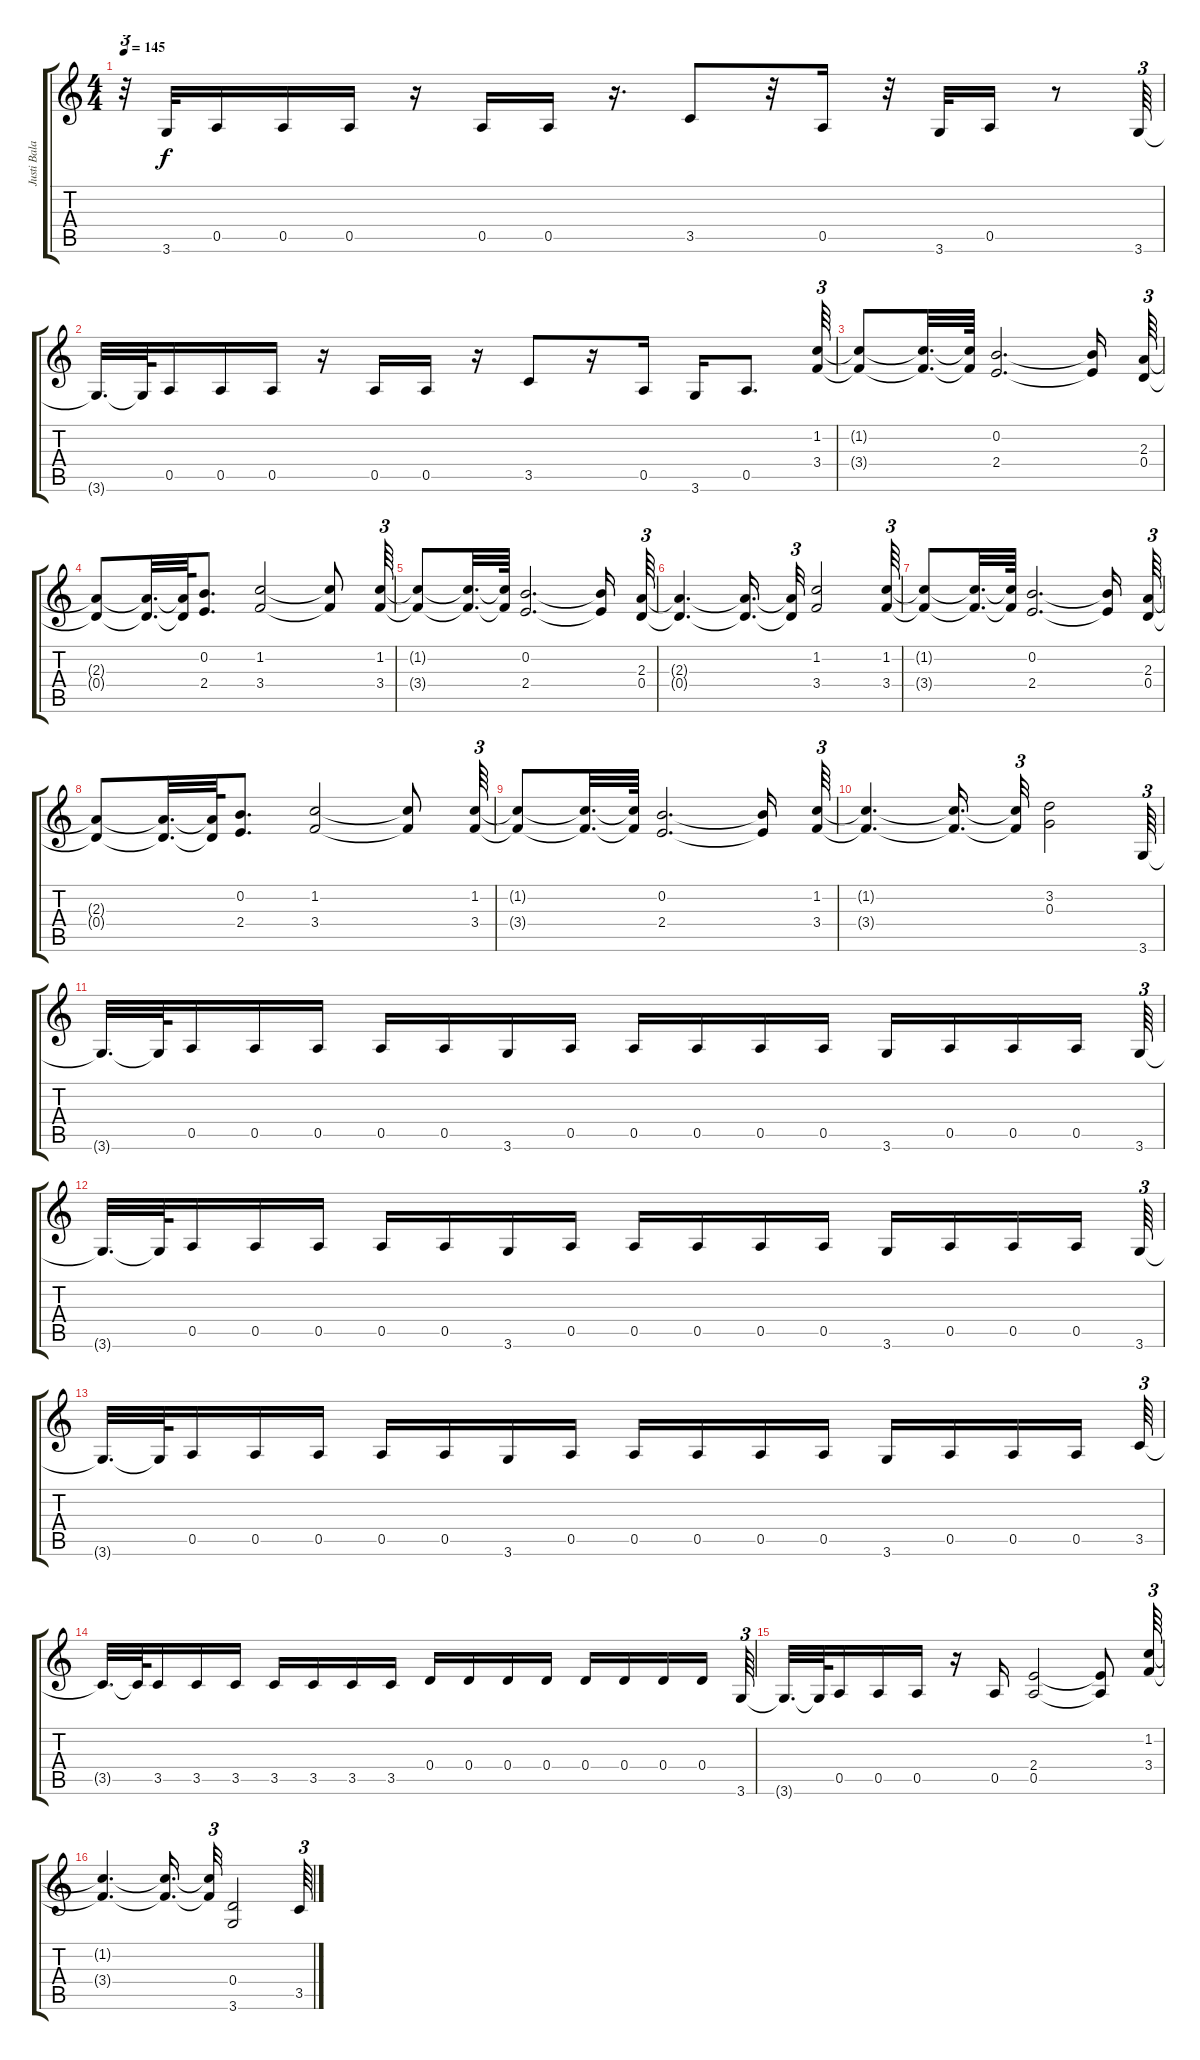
\track ("Justi Bala" "Justi Bala") {instrument distortionguitar}
\staff {score tabs}
\tuning (E4 B3 G3 D3 A2 E2) {hide}
\ts (4 4)
\tempo 145
\clef g2
\ks c
r.32{tu (3 2) dy f} 3.6.32 0.5.16 0.5.16 0.5.16 r.16 0.5.16 0.5.16 r.16{d} 3.5.8 r.32 0.5.16 r.32 3.6.32 0.5.16 r.8 3.6.64{tu (3 2)} |
3.6{t}.32{d} 3.6{t}.64 0.5.16 0.5.16 0.5.16 r.16 0.5.16 0.5.16 r.16 3.5.8 r.16 0.5.16 3.6.16 0.5.8{d} (1.2 3.4).64{tu (3 2)} |
(1.2{t} 3.4{t}).8 (1.2{t} 3.4{t}).32{d} (1.2{t} 3.4{t}).64 (0.2 2.4).2{d} (0.2{t} 2.4{t}).16 (2.3 0.4).64{tu (3 2)} |
(2.3{t} 0.4{t}).8 (2.3{t} 0.4{t}).32{d} (2.3{t} 0.4{t}).64 (0.2 2.4).8{d} (1.2 3.4).2 (1.2{t} 3.4{t}).8 (1.2 3.4).64{tu (3 2)} |
(1.2{t} 3.4{t}).8 (1.2{t} 3.4{t}).32{d} (1.2{t} 3.4{t}).64 (0.2 2.4).2{d} (0.2{t} 2.4{t}).16 (2.3 0.4).64{tu (3 2)} |
(2.3{t} 0.4{t}).4{d} (2.3{t} 0.4{t}).16{d} (2.3{t} 0.4{t}).32{tu (3 2)} (1.2 3.4).2 (1.2 3.4).64{tu (3 2)} |
(1.2{t} 3.4{t}).8 (1.2{t} 3.4{t}).32{d} (1.2{t} 3.4{t}).64 (0.2 2.4).2{d} (0.2{t} 2.4{t}).16 (2.3 0.4).64{tu (3 2)} |
(2.3{t} 0.4{t}).8 (2.3{t} 0.4{t}).32{d} (2.3{t} 0.4{t}).64 (0.2 2.4).8{d} (1.2 3.4).2 (1.2{t} 3.4{t}).8 (1.2 3.4).64{tu (3 2)} |
(1.2{t} 3.4{t}).8 (1.2{t} 3.4{t}).32{d} (1.2{t} 3.4{t}).64 (0.2 2.4).2{d} (0.2{t} 2.4{t}).16 (1.2 3.4).64{tu (3 2)} |
(1.2{t} 3.4{t}).4{d} (1.2{t} 3.4{t}).16{d} (1.2{t} 3.4{t}).32{tu (3 2)} (3.2 0.3).2 3.6.64{tu (3 2)} |
3.6{t}.32{d} 3.6{t}.64 0.5.16 0.5.16 0.5.16 0.5.16 0.5.16 3.6.16 0.5.16 0.5.16 0.5.16 0.5.16 0.5.16 3.6.16 0.5.16 0.5.16 0.5.16 3.6.64{tu (3 2)} |
3.6{t}.32{d} 3.6{t}.64 0.5.16 0.5.16 0.5.16 0.5.16 0.5.16 3.6.16 0.5.16 0.5.16 0.5.16 0.5.16 0.5.16 3.6.16 0.5.16 0.5.16 0.5.16 3.6.64{tu (3 2)} |
3.6{t}.32{d} 3.6{t}.64 0.5.16 0.5.16 0.5.16 0.5.16 0.5.16 3.6.16 0.5.16 0.5.16 0.5.16 0.5.16 0.5.16 3.6.16 0.5.16 0.5.16 0.5.16 3.5.64{tu (3 2)} |
3.5{t}.32{d} 3.5{t}.64 3.5.16 3.5.16 3.5.16 3.5.16 3.5.16 3.5.16 3.5.16 0.4.16 0.4.16 0.4.16 0.4.16 0.4.16 0.4.16 0.4.16 0.4.16 3.6.64{tu (3 2)} |
3.6{t}.32{d} 3.6{t}.64 0.5.16 0.5.16 0.5.16 r.16 0.5.16 (2.4 0.5).2 (2.4{t} 0.5{t}).8 (1.2 3.4).64{tu (3 2)} |
(1.2{t} 3.4{t}).4{d} (1.2{t} 3.4{t}).16{d} (1.2{t} 3.4{t}).32{tu (3 2)} (0.4 3.6).2 3.5.64{tu (3 2)}
